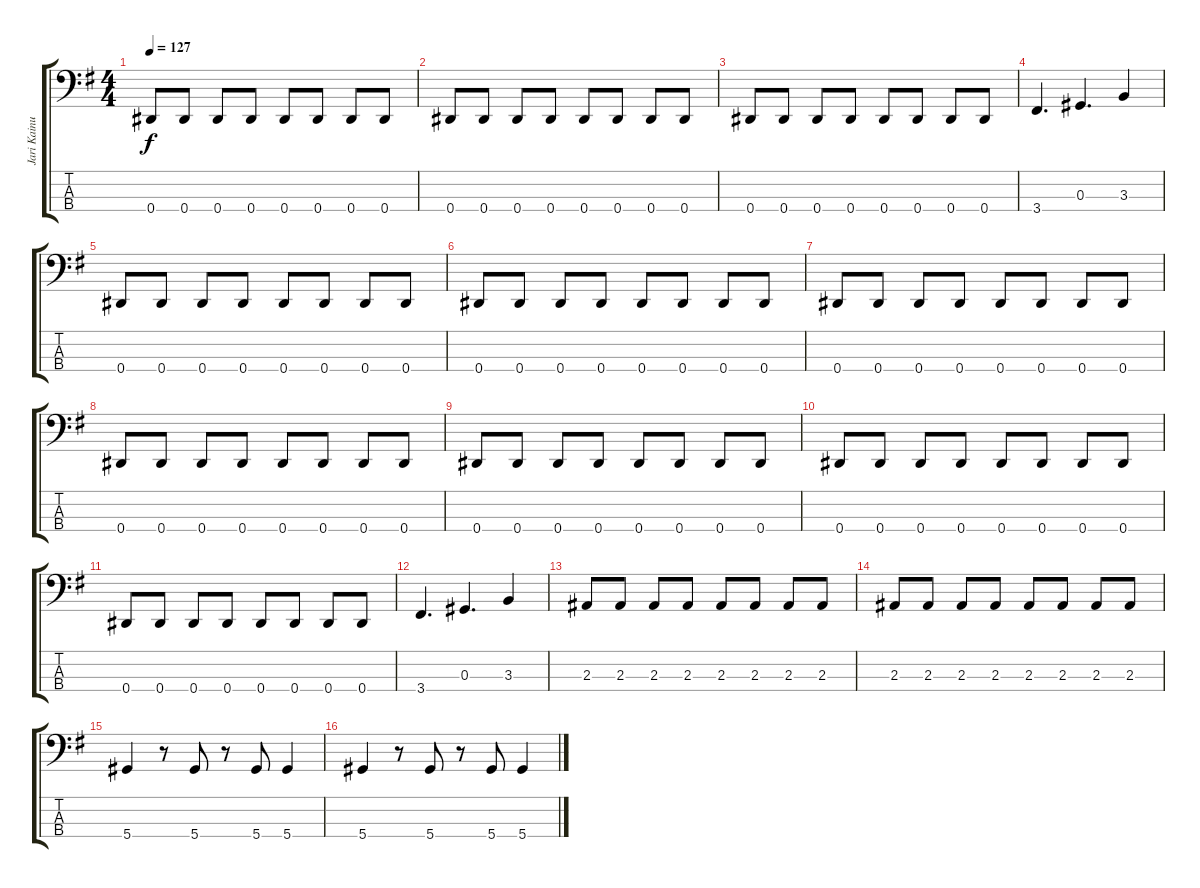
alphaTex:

\track ("Jari Kainulainen" "Jari Kainu") {instrument electricbassfinger}
\staff {score tabs}
\tuning (Gb2 Db2 Ab1 Eb1) {hide}
\ts (4 4)
\tempo 127
\clef f4
\ks g
0.4.8{dy f} 0.4.8 0.4.8 0.4.8 0.4.8 0.4.8 0.4.8 0.4.8 |
0.4.8 0.4.8 0.4.8 0.4.8 0.4.8 0.4.8 0.4.8 0.4.8 |
0.4.8 0.4.8 0.4.8 0.4.8 0.4.8 0.4.8 0.4.8 0.4.8 |
3.4.4{d} 0.3.4{d} 3.3.4 |
0.4.8 0.4.8 0.4.8 0.4.8 0.4.8 0.4.8 0.4.8 0.4.8 |
0.4.8 0.4.8 0.4.8 0.4.8 0.4.8 0.4.8 0.4.8 0.4.8 |
0.4.8 0.4.8 0.4.8 0.4.8 0.4.8 0.4.8 0.4.8 0.4.8 |
0.4.8 0.4.8 0.4.8 0.4.8 0.4.8 0.4.8 0.4.8 0.4.8 |
0.4.8 0.4.8 0.4.8 0.4.8 0.4.8 0.4.8 0.4.8 0.4.8 |
0.4.8 0.4.8 0.4.8 0.4.8 0.4.8 0.4.8 0.4.8 0.4.8 |
0.4.8 0.4.8 0.4.8 0.4.8 0.4.8 0.4.8 0.4.8 0.4.8 |
3.4.4{d} 0.3.4{d} 3.3.4 |
2.3.8 2.3.8 2.3.8 2.3.8 2.3.8 2.3.8 2.3.8 2.3.8 |
2.3.8 2.3.8 2.3.8 2.3.8 2.3.8 2.3.8 2.3.8 2.3.8 |
5.4.4 r.8 5.4.8 r.8 5.4.8 5.4.4 |
5.4.4 r.8 5.4.8 r.8 5.4.8 5.4.4
